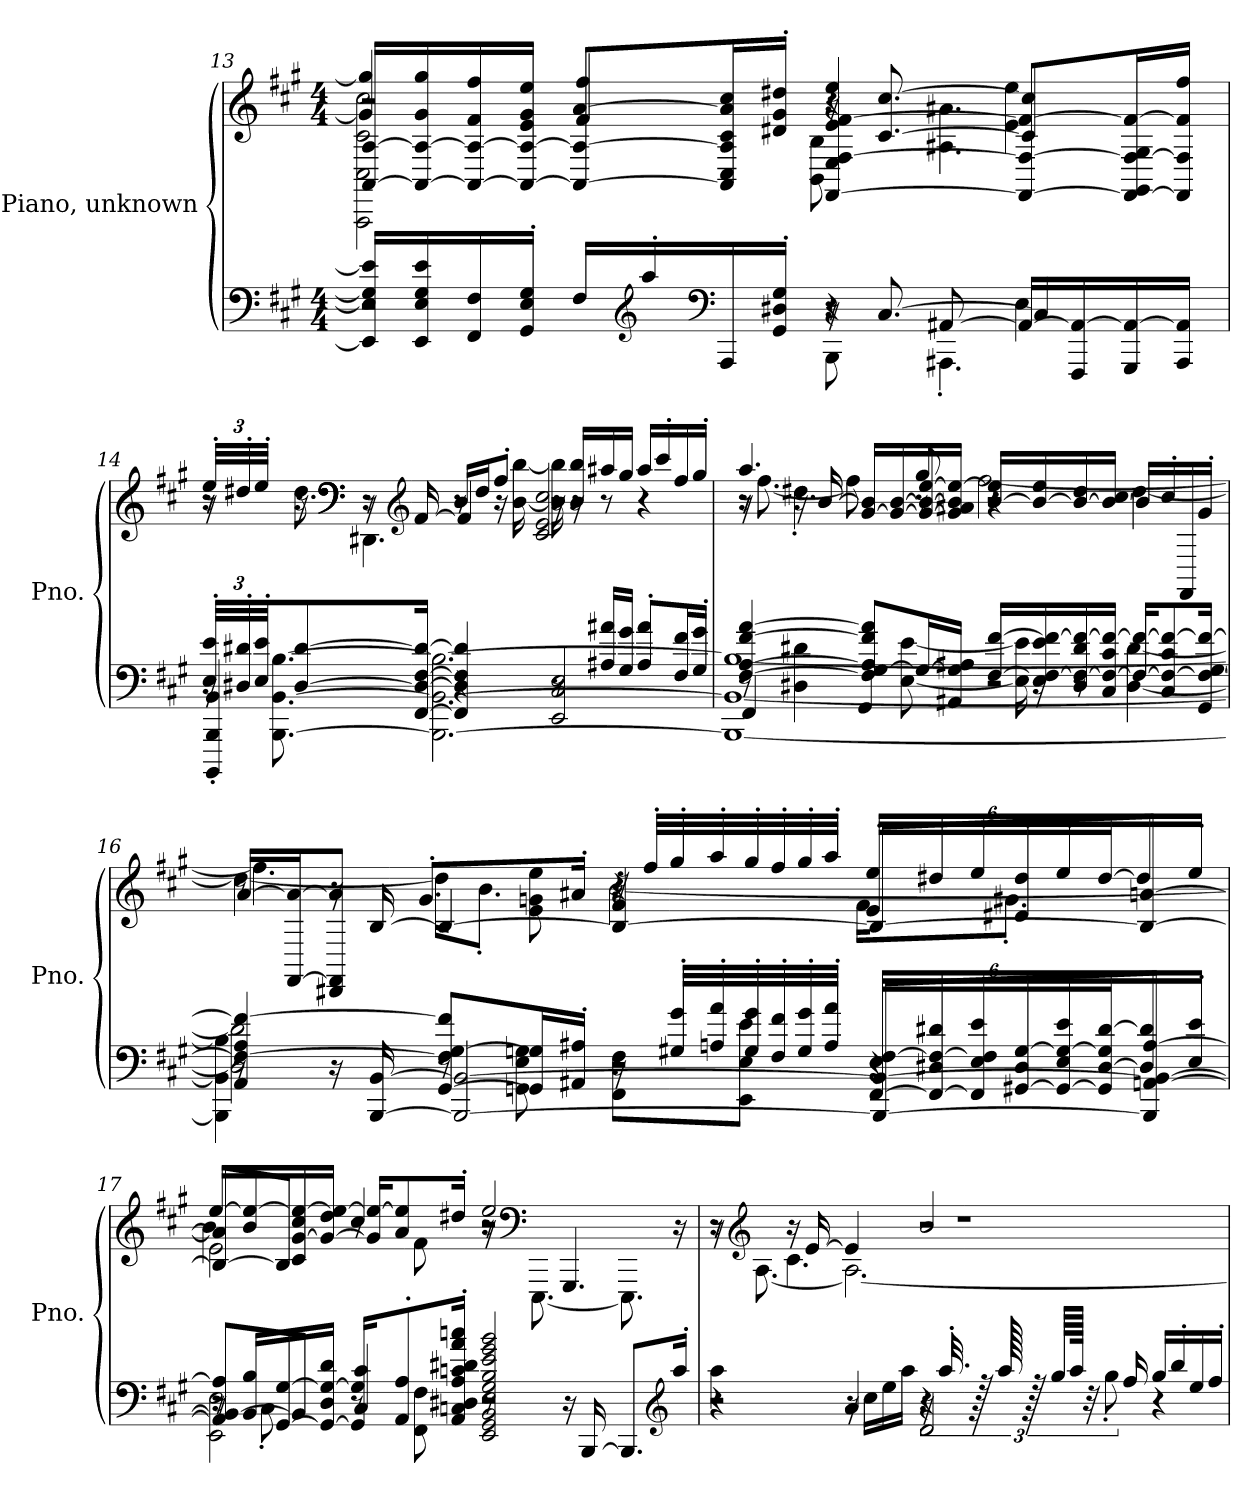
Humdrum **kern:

**kern	**kern
*part1	*part1
*staff2	*staff1
*I"Piano, unknown	*
*I'Pno.	*
!!LO:LB:g=z
*clefF4	*clefG2
*k[f#c#g#]	*k[f#c#g#]
*M4/4	*M4/4
=13	=13
*^	*^
*	*^	*	*^
*	*	*^	*	*	*^
16EE/] 16E/] 16G#/] 16e/]LL	2r	2r	2r	[16AA/ [16A/LL	2r	4g#/] 4gg#/]	2AAA\ 2C#\ 2c#\ 2cc#\
16EE/ 16E/ 16G#/ 16e/	.	.	.	16AA/_ 16A/_ 16g#/ 16gg#/	.	.	.
16FF#/ 16F#/	.	.	.	16AA/_ 16A/_ 16f#/ 16ff#/	.	.	.
16GG#/' 16E/' 16G#/'JJ	.	.	.	16AA/_ 16A/_ 16e/ 16g#/ 16ee/JJ	.	.	.
16F#/LL	.	.	.	8AA/_ 8A/_ [8a/L	.	4f#/' 4ff#/'	.
*clefG2	*	*	*	*	*	*	*
16aa'/	.	.	.	.	.	.	.
*clefF4	*	*	*	*	*	*	*
16AAA/	.	.	.	16AA/] 16C#/ 16A/] 16c#/ 16a/] 16cc#/L	.	.	.
16GG#/' 16D#X/' 16G#/'JJ	.	.	.	16d#X/' 16g#/' 16dd#X/'JJ	.	.	.
8r	8BBB\	16r	4r	[4FF#/ 4E/ [4F#/ 4e/ [4f#/ 4ee/	4r	16r	8BB\ 8B\
.	.	[8.C#/	.	.	.	[8.c#/ [8.cc#/	.
[8AA#X/	4.AAA#X'\	.	.	.	.	.	4.A#X\ 4.a#X\
16AA#/LL_	.	4C#/]	4E\	8FF#/_ 8F#/_ 8f#/_L	4e\ 4ee\	4c#/] 4cc#/]	.
16FFF#/ 16AA#/_	.	.	.	.	.	.	.
16GGG#/ 16AA#/_	.	.	.	16FF#/_ 16GG#/ 16F#/_ 16G#/ 16f#/_L	.	.	.
16AAA#/ 16AA#/]JJ	.	.	.	16FF#/] 16F#/] 16f#/] 16ff#/JJ	.	.	.
*v	*v	*v	*v	*	*	*	*
!!LO:PB:g=z	!!	!!	!!
=14	=14	=14	=14	=14
*Xbrackettup	*Xbrackettup	*	*	*
*^	*	*	*	*
*	*^	*	*	*	*
48E/' 48e/'LLL	4BBBB/' 4BBB/' 4BB/'	16r	48ee'/LLL	16r	8r	8r
48D#X/' 48d#X/'	.	.	48dd#X'/	.	.	.
48E/' 48e/'JJ	.	.	48ee'/JJJ	.	.	.
[8D#/ [8d#/	.	[8.BBB\ [8.BB\ [8.B\	16r	8.dd#\	.	.
*	*	*	*clefF4	*	*	*
.	.	.	8r	.	16r	4.DD#X\
*	*	*	*clefG2	*	*	*
[16FF#/ 16D#/_ [16F#/ 16d#/_Jk	.	.	.	.	[16f#/	.
4FF#/] 4D#/] 4F#/] 4d#/]	4r	2.BBB\_ 2.BB\_ 2.B\_	16b/LL	8r	4f#/]	.
.	.	.	16dd#/J	.	.	.
.	.	.	8ff#'/J	16r	.	.
.	.	.	.	[16b\ [16bb\	.	.
8r	2EE/ 2C#/ 2E/	.	16r	16b\] 16bb\]	2c#/ 2e/ 2cc#/	2r
.	.	.	16b/ 16bb/LL	16r	.	.
16A#X/ 16a#X/LL	.	.	16aa#X/	8r	.	.
16G#/ 16g#/JJ	.	.	16gg#/JJ	.	.	.
8A#/' 8a#/'L	.	.	16aa#/LL	4r	.	.
.	.	.	16ccc#'/	.	.	.
16F#/ 16f#/L	.	.	16ff#/	.	.	.
16G#/' 16g#/'JJ	.	.	16gg#'/JJ	.	.	.
!!LO:LB:g=z	!!	!!	!!
=15	=15	=15	=15	=15	=15	=15
*	*	*^	*	*	*	*
[4F#/ [4A/ [4f#/ [4a/	8r	4FF#/	1BBB_ 1BB_ 1B_	4.aa/	8r	8r	16r
.	.	.	.	.	.	.	[8.ff#\
.	4D#X\ 4d#X\	.	.	.	4.dd#X'\	16r	.
.	.	.	.	.	.	[16b/	.
8F#/] [8G#/ 8A/] 8f#/] 8a/]L	.	4GG#/	.	.	.	[16g#/ 16b/]LL	8ff#\]
.	.	.	.	.	.	16g#/_ [16b/	.
16G#/L_	[8E\ [8e\	.	.	8gg#/	.	16g#/_ 16b/_ [16ee/	8r
16AA#X/ 16G#/] 16A#X/JJ	.	.	.	.	.	16g#/] 16a#X/ 16b/] 16ee/_JJ	.
[16F#/ [16f#/LL	16E\] 16e\]	2r	.	2r	4r	[16b/ 16ee/]LL	[2ff#\
16E/ 16F#/_ 16e/ 16f#/_	16r	.	.	.	.	16b/_ 16ee/	.
16D#/ 16F#/_ 16d#/ 16f#/_	8r	.	.	.	.	16b/_ 16dd#/	.
16C#/ 16F#/_ 16c#/ 16f#/_JJ	.	.	.	.	.	16b/_ 16cc#/JJ	.
16F#/_ 16f#/_KL	[4D#\ [4d#\	.	.	.	[4dd#\	16b/LL]	.
8C#/ 8F#/_ 8c#/ 8f#/_	.	.	.	.	.	16cc#'/	.
.	.	.	.	.	.	16FF#/	.
16GG#/ 16F#/_ 16G#/ 16f#/_Jk	.	.	.	.	.	16g#'/JJ	.
!!LO:LB:g=z	!!	!!	!!
=16	=16	=16	=16	=16	=16	=16	=16
4AA/ 4F#/_ 4A/ 4f#/_	2D#\] 2d#\]	8r	4BBB\] 4BB\] 4B\]	8r	4dd#\_	[16a/LL	4.ff#\]
.	.	.	.	.	.	[16FF#/ 16a/_J	.
.	.	16r	.	16r	.	8DD#X/ 8FF#/] 8a/]J	.
.	.	[16BBB/ [16BB/	.	[16B/	.	.	.
[8GG#/ 8F#/] [8G#/ 8f#/]L	.	2BBB/_ 2BB/_	8r	4B/_	16dd#\KL]	8.g#'/L	.
.	.	.	.	.	8.b'\J	.	.
16GG#/] 16G#/]L	.	.	8GGn\ 8E\ 8Gn\	.	.	.	8e\ 8gn\ 8ee\
16AA#X/' 16A#X/'JJ	.	.	.	.	.	16a#X'/Jk	.
16r	2r	.	8FF#\ 8F#\L	4B/_ 4f#/	[2b\	32r	4r
.	.	.	.	.	.	32ff#'/LLL	.
32G#X/' 32g#/'LLL	.	.	.	.	.	32gg#'/	.
32An/' 32a/'	.	.	.	.	.	32aa'/	.
32G#/' 32g#/'	.	.	8EE\ 8E\ 8e\J	.	.	32gg#'/	.
32F#/' 32f#/'	.	.	.	.	.	32ff#'/	.
32G#/' 32g#/'	.	.	.	.	.	32gg#'/	.
32A/' 32a/'JJJ	.	.	.	.	.	32aa'/JJJ	.
[48FF#/ 48E/ [48F#/LLL	.	8BBB/_ 8BB/_L	4r	8B/L_	.	48e/' 48ee/'LLL	16f#\KL
48FF#/_ 48D#X/ 48F#/_ 48d#X/	.	.	.	.	.	48dd#X'/	.
48FF#/] 48E/ 48F#/] 48e/	.	.	.	.	.	48ee'/	.
[48GG#X/ 48D#/ [48G#/	.	.	.	.	.	48d#X/' 48dd#/'	8.g#X'\J
48GG#/_ 48E/ 48G#/_ 48e/	.	.	.	.	.	48ee'/	.
48GG#/] [48D#/ 48G#/] [48d#/J	.	.	.	.	.	[48dd#/J	.
16D#/] 16d#/]	.	8BBB/] [8AAn/ 8BB/_ [8A/J	.	8B/_ [8an/J	.	16dd#/]	.
16E/' 16e/'JJ	.	.	.	.	.	16ee'/JJ	.
!!LO:LB:g=z	!!	!!	!!
=17	=17	=17	=17	=17	=17	=17	=17
16r	8r	8AA/] 8BB/_ 8A/]L	2EE\ 2E\	8B/_ 8a/]L	4b\]	[16ee/LL	2e\
16BB/ 16B/LL	.	.	.	.	.	16b/ 16ee/_	.
[16GG#/ [16G#/	8C#'\	8BB/J]	.	8B/J]	.	16c#/ [16g#/ 16cc#/ 16ee/_	.
16GG#/_ 16D/ 16G#/_ 16d/JJ	.	.	.	.	.	16g#/_ 16dd/ 16ee/_JJ	.
16GG#/] 16G#/]KL	8r	4C#/ 4c#/	.	4cc#/	8r	16g#/] 16ee/_KL	.
8AA/' 8A/'	.	.	.	.	.	8a/ 8ee/]	.
.	8FF#\ 8F#\	.	.	.	8f#\	.	.
16AA/' 16Cn/' 16D#X/' 16A/' 16cn/' 16d#X/' 16a/' 16ccn/'Jk	.	.	.	.	.	16dd#X'/Jk	.
8r	2r	2EE/ 2GG#/ 2BB/ 2E/ 2G#/ 2B/ 2e/ 2g#/ 2b/	2r	2ee/	2r	8r	16r
*	*	*	*	*clefF4	*	*	*
.	.	.	.	.	.	.	[8.EEE\
16r	.	.	.	.	.	4.GGG#/	.
[16BBB/	.	.	.	.	.	.	.
8.BBB/L]	.	.	.	.	.	.	8.EEE\]
*clefG2	*	*	*	*	*	*	*
16aa'/Jk	.	.	.	.	.	.	16r
*	*	*v	*v	*	*	*	*
!!LO:LB:g=z	!!	!!	!!
=18	=18	=18	=18	=18	=18	=18
4r	4aa\	2r	1r	16r	8r	8r
*	*	*	*clefG2	*	*	*
.	.	.	.	[8.A\	.	.
.	.	.	.	.	16r	4.c#\
.	.	.	.	.	[16e/	.
4a/	16r	.	.	2.A\_	4e/]	.
.	16cc#\LL	.	.	.	.	.
.	16ee\	.	.	.	.	.
.	16aa\JJ	.	.	.	.	.
*	*brackettup	*	*	*	*	*
16r	6r	2d/	.	.	2b/	2r
32.aa'/	.	.	.	.	.	.
128r	.	.	.	.	.	.
128aa/	.	.	.	.	.	.
128r	.	.	.	.	.	.
64gg#/LLLL	.	.	.	.	.	.
128aa/JJJJk	.	.	.	.	.	.
32r	.	.	.	.	.	.
.	12gg#'\	.	.	.	.	.
16ff#/	.	.	.	.	.	.
16gg#/LL	4r	.	.	.	.	.
16bb'/	.	.	.	.	.	.
16ee/	.	.	.	.	.	.
16ff#'/JJ	.	.	.	.	.	.
*v	*v	*v	*	*	*	*
*	*v	*v	*v	*v
=	=
*-	*-
